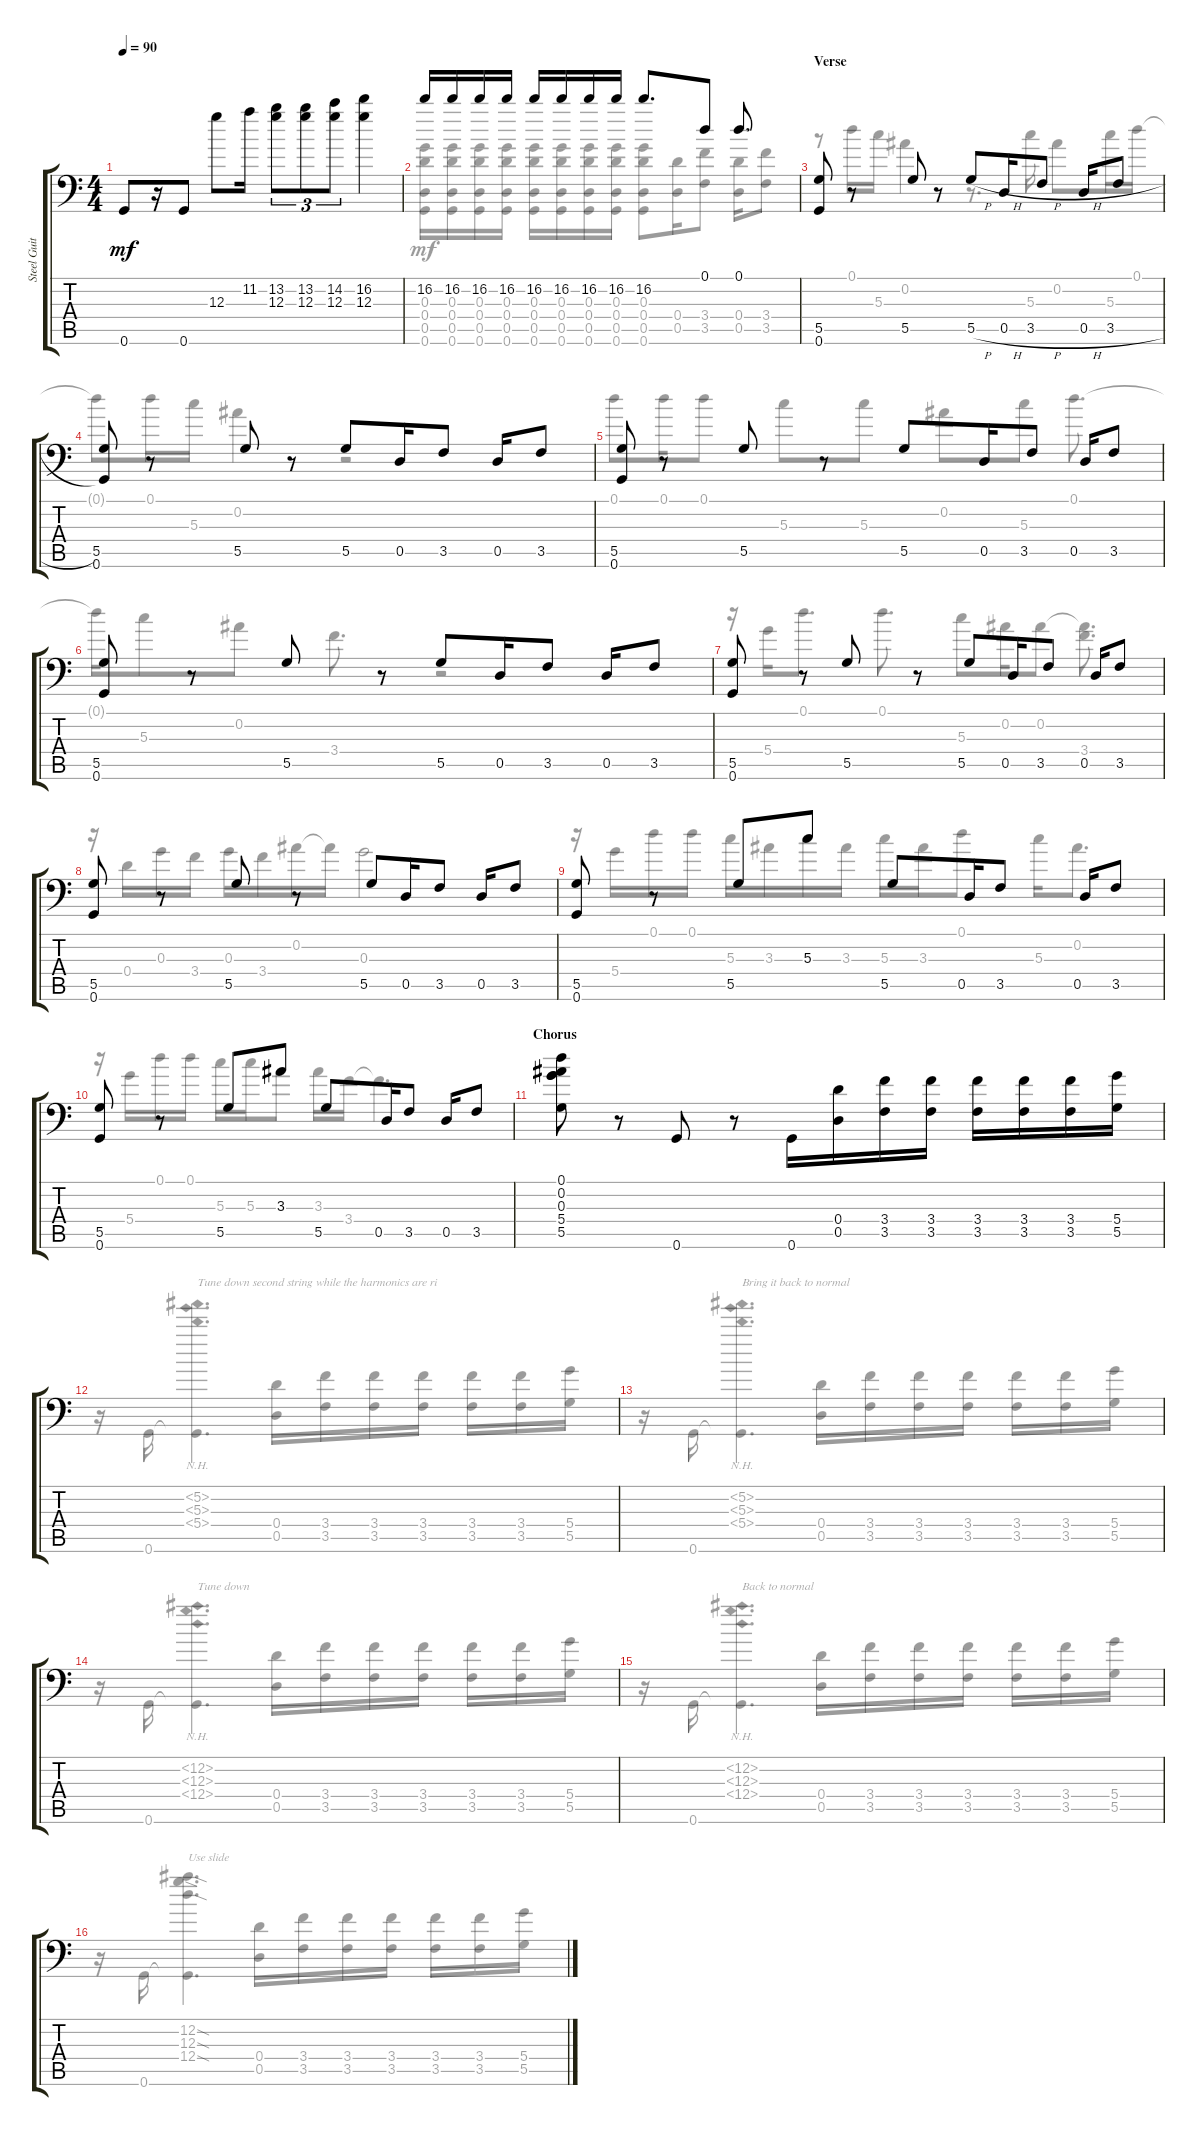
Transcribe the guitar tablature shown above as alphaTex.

\track ("Steel Guitar" "Steel Guit") {instrument acousticguitarsteel}
\staff {score tabs}
\tuning (D4 Bb3 G3 D3 D2 G1) {hide}
\voice
\ts (4 4)
\tempo 90
\clef f4
\ks c
0.6.8{dy mf} r.16 0.6.8 12.3.8 11.2.16 (13.2 12.3).8{tu (3 2)} (13.2 12.3).8{tu (3 2)} (14.2 12.3).8{tu (3 2)} (16.2 12.3).4 |
16.2.16 16.2.16 16.2.16 16.2.16 16.2.16 16.2.16 16.2.16 16.2.16 16.2.8{d} 0.1.8 0.1.8{d} |
\section ("" "Verse")
(5.5 0.6).8 r.8 5.5.8 r.8 5.5{h}.8 0.5{h}.16 3.5{h}.8 0.5{h}.16 3.5{h}.8 |
(5.5 0.6).8 r.8 5.5.8 r.8 5.5.8 0.5.16 3.5.8 0.5.16 3.5.8 |
(5.5 0.6).8 r.8 5.5.8 r.8 5.5.8 0.5.16 3.5.8 0.5.16 3.5.8 |
(5.5 0.6).8 r.8 5.5.8 r.8 5.5.8 0.5.16 3.5.8 0.5.16 3.5.8 |
(5.5 0.6).8 r.8 5.5.8 r.8 5.5.8 0.5.16 3.5.8 0.5.16 3.5.8 |
(5.5 0.6).8 r.8 5.5.8 r.8 5.5.8 0.5.16 3.5.8 0.5.16 3.5.8 |
(5.5 0.6).8 r.8 5.5.8 5.3.8 5.5.8 0.5.16 3.5.8 0.5.16 3.5.8 |
(5.5 0.6).8 r.8 5.5.8 3.3.8 5.5.8 0.5.16 3.5.8 0.5.16 3.5.8 |
\section ("" "Chorus")
(0.1 0.2 0.3 5.4 5.5).8 r.8 0.6.8 r.8 0.6.16 (0.4 0.5).16 (3.4 3.5).16 (3.4 3.5).16 (3.4 3.5).16 (3.4 3.5).16 (3.4 3.5).16 (5.4 5.5).16 |
|
|
|
|
\voice
\clef f4
\ottava regular
\simile none
\ks c
|
(0.3 0.4 0.5 0.6).16 (0.3 0.4 0.5 0.6).16 (0.3 0.4 0.5 0.6).16 (0.3 0.4 0.5 0.6).16 (0.3 0.4 0.5 0.6).16 (0.3 0.4 0.5 0.6).16 (0.3 0.4 0.5 0.6).16 (0.3 0.4 0.5 0.6).16 (0.3 0.4 0.5 0.6).8 (0.4 0.5).16 (3.4 3.5).8 (0.4 0.5).16 (3.4 3.5).8 |
r.8 0.1.16 5.3.16 0.2.4 r.8{d} 5.3.16 0.2.8 5.3.16 0.1.16 |
0.1{t}.8 0.1.16 5.3.16 0.2.4 r.2 |
0.1.8 0.1.16 0.1.8 5.3.8 5.3.8 0.2.8 5.3.8 0.1.8{d} |
0.1{t}.16 5.3.8 0.2.8 3.4.8{d} r.2 |
r.16 5.4.16 0.1.8{d} 0.1.8{d} 5.3.8 0.2.16 0.2.8 (0.2{t} 3.4).8{d} |
r.16 0.4.16 0.3.16 3.4.16 0.3.16 3.4.16 0.2.16 0.2{t}.16 0.3.2 |
r.16 5.4.16 0.1.16 0.1.16 5.3.16 3.3.16 5.3.16 3.3.16 5.3.16 3.3.16 0.1.8 5.3.16 0.2.8{d} |
r.16 5.4.16 0.1.16 0.1.16 5.3.16 5.3.16 3.3.8 3.3.16 3.4.16 3.4{t}.4{d} |
|
r.16 0.6.16 (5.2{nh} 5.3{nh} 5.4{nh} 0.6{t}).4{d txt "Tune down second string while the harmonics are ri"} (0.4 0.5).16 (3.4 3.5).16 (3.4 3.5).16 (3.4 3.5).16 (3.4 3.5).16 (3.4 3.5).16 (5.4 5.5).16 |
r.16 0.6.16 (5.2{nh} 5.3{nh} 5.4{nh} 0.6{t}).4{d txt "Bring it back to normal"} (0.4 0.5).16 (3.4 3.5).16 (3.4 3.5).16 (3.4 3.5).16 (3.4 3.5).16 (3.4 3.5).16 (5.4 5.5).16 |
r.16 0.6.16 (12.2{nh} 12.3{nh} 12.4{nh} 0.6{t}).4{d txt "Tune down"} (0.4 0.5).16 (3.4 3.5).16 (3.4 3.5).16 (3.4 3.5).16 (3.4 3.5).16 (3.4 3.5).16 (5.4 5.5).16 |
r.16 0.6.16 (12.2{nh} 12.3{nh} 12.4{nh} 0.6{t}).4{d txt "Back to normal"} (0.4 0.5).16 (3.4 3.5).16 (3.4 3.5).16 (3.4 3.5).16 (3.4 3.5).16 (3.4 3.5).16 (5.4 5.5).16 |
r.16 0.6.16 (12.2{sod} 12.3{sod} 12.4{sod} 0.6{t}).4{d txt "Use slide"} (0.4 0.5).16 (3.4 3.5).16 (3.4 3.5).16 (3.4 3.5).16 (3.4 3.5).16 (3.4 3.5).16 (5.4 5.5).16
